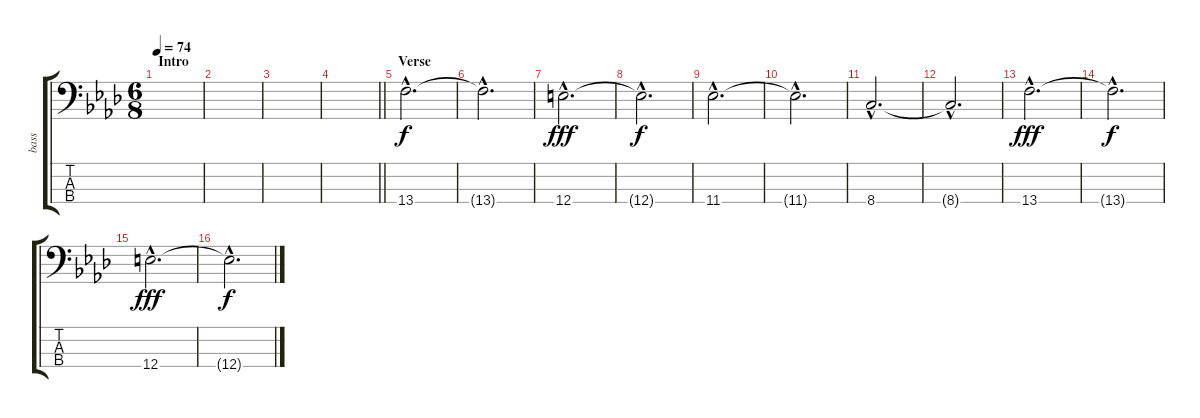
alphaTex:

\track ("bass" "bass") {instrument acousticbass}
\staff {score tabs}
\tuning (G2 D2 A1 E1) {hide}
\ts (6 8)
\section ("" "Intro")
\tempo 74
\clef f4
\ks ab
|
|
|
\barLineRight lightlight
|
\section ("" "Verse")
13.4{hac}.2{d} |
13.4{hac t}.2{d dy f} |
12.4{hac}.2{d dy fff} |
12.4{hac t}.2{d dy f} |
11.4{hac}.2{d} |
11.4{hac t}.2{d} |
8.4{hac}.2{d} |
8.4{hac t}.2{d} |
13.4{hac}.2{d dy fff} |
13.4{hac t}.2{d dy f} |
12.4{hac}.2{d dy fff} |
12.4{hac t}.2{d dy f}
